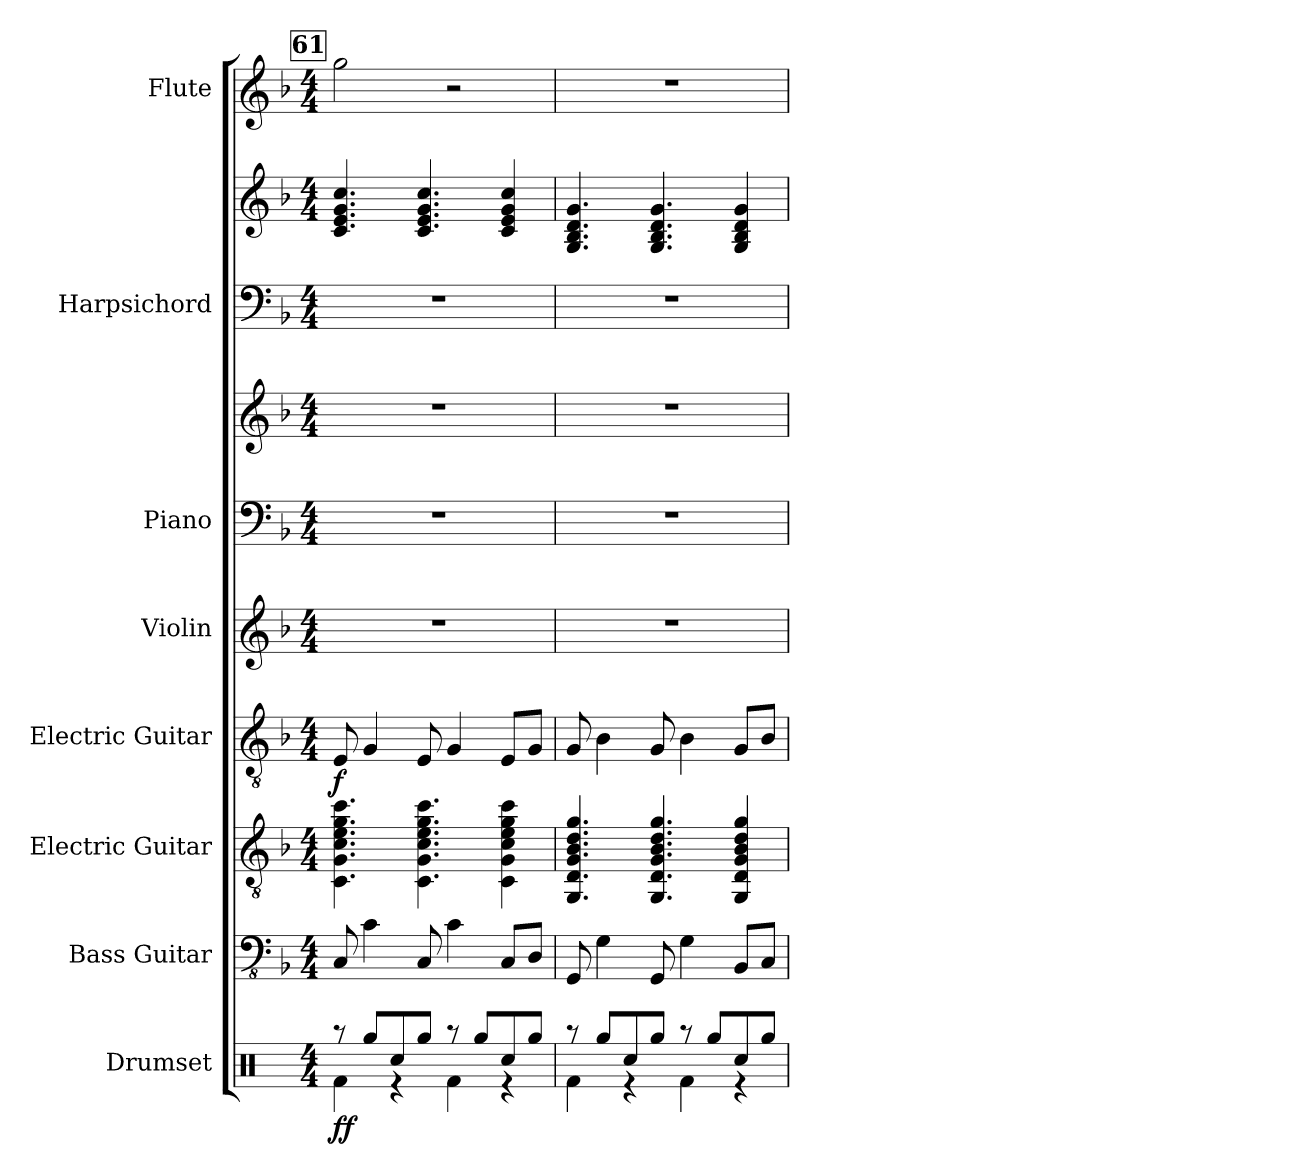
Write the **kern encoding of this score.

**kern	**dynam	**kern	**kern	**kern	**dynam	**kern	**kern	**kern	**kern	**kern	**kern
*part8	*part8	*part7	*part6	*part5	*part5	*part4	*part3	*part3	*part2	*part2	*part1
*staff10	*staff10	*staff9	*staff8	*staff7	*staff7	*staff6	*staff5	*staff4	*staff3	*staff2	*staff1
*I"Drumset	*	*I"Bass Guitar	*I"Electric Guitar	*I"Electric Guitar	*	*I"Violin	*I"Piano	*	*I"Harpsichord	*	*I"Flute
*I'Drs.	*	*I'B. Guit.	*I'El. Guit.	*I'El. Guit.	*	*I'Vln.	*I'Pno.	*	*I'Hch.	*	*I'Fl.
*clefX	*	*clefFv4	*clefGv2	*clefGv2	*	*clefG2	*clefF4	*clefG2	*clefF4	*clefG2	*clefG2
*k[]	*	*k[b-]	*k[b-]	*k[b-]	*	*k[b-]	*k[b-]	*k[b-]	*k[b-]	*k[b-]	*k[b-]
*M4/4	*	*M4/4	*M4/4	*M4/4	*	*M4/4	*M4/4	*M4/4	*M4/4	*M4/4	*M4/4
!!LO:REH:place=s1:a:B:fs=14:t=61
=61	=61	=61	=61	=61	=61	=61	=61	=61	=61	=61	=61
*^	*	*	*	*	*	*	*	*	*	*	*
!	!	!LO:DY:b	!	!	!	!LO:DY:b	!	!	!	!	!	!
8r	4Rf\	ff	8CC/	4.C\ 4.G\ 4.c\ 4.e\ 4.g\ 4.cc\	8E/	f	1r	1r	1r	1r	4.c/ 4.e/ 4.g/ 4.cc/	2gg\
8Rgg/L	.	.	4C\	.	4G/	.	.	.	.	.	.	.
8Rcc/	4r	.	.	.	.	.	.	.	.	.	.	.
8Rgg/J	.	.	8CC/	4.C\ 4.G\ 4.c\ 4.e\ 4.g\ 4.cc\	8E/	.	.	.	.	.	4.c/ 4.e/ 4.g/ 4.cc/	.
8r	4Rf\	.	4C\	.	4G/	.	.	.	.	.	.	2r
8Rgg/L	.	.	.	.	.	.	.	.	.	.	.	.
8Rcc/	4r	.	8CC/L	4C\ 4G\ 4c\ 4e\ 4g\ 4cc\	8E/L	.	.	.	.	.	4c/ 4e/ 4g/ 4cc/	.
8Rgg/J	.	.	8DD/J	.	8G/J	.	.	.	.	.	.	.
=62	=62	=62	=62	=62	=62	=62	=62	=62	=62	=62	=62	=62
8r	4Rf\	.	8GGG/	4.GG/ 4.D/ 4.G/ 4.B-/ 4.d/ 4.g/	8G/	.	1r	1r	1r	1r	4.G/ 4.B-/ 4.d/ 4.g/	1r
8Rgg/L	.	.	4GG\	.	4B-\	.	.	.	.	.	.	.
8Rcc/	4r	.	.	.	.	.	.	.	.	.	.	.
8Rgg/J	.	.	8GGG/	4.GG/ 4.D/ 4.G/ 4.B-/ 4.d/ 4.g/	8G/	.	.	.	.	.	4.G/ 4.B-/ 4.d/ 4.g/	.
8r	4Rf\	.	4GG\	.	4B-\	.	.	.	.	.	.	.
8Rgg/L	.	.	.	.	.	.	.	.	.	.	.	.
8Rcc/	4r	.	8BBB-/L	4GG/ 4D/ 4G/ 4B-/ 4d/ 4g/	8G/L	.	.	.	.	.	4G/ 4B-/ 4d/ 4g/	.
8Rgg/J	.	.	8CC/J	.	8B-/J	.	.	.	.	.	.	.
*v	*v	*	*	*	*	*	*	*	*	*	*	*
=	=	=	=	=	=	=	=	=	=	=	=
*-	*-	*-	*-	*-	*-	*-	*-	*-	*-	*-	*-
